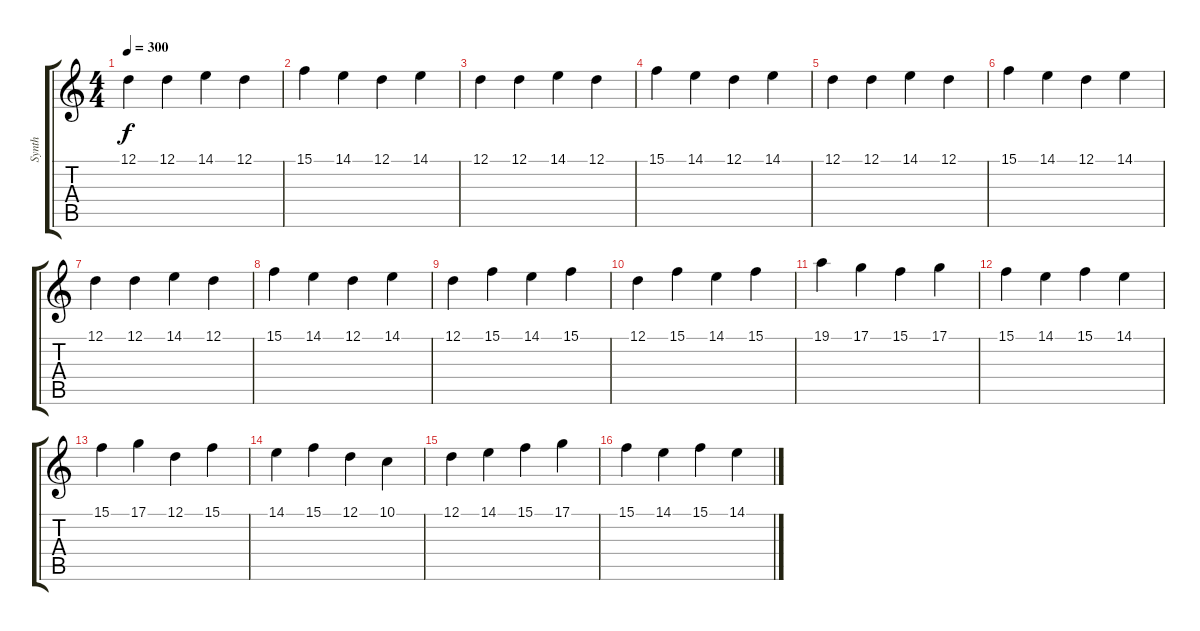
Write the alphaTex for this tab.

\track ("Synth" "Synth") {instrument fx4atmosphere}
\staff {score tabs}
\tuning (D4 A3 F3 C3 G2 D2) {hide}
\ts (4 4)
\tempo 300
\clef g2
\ks c
12.1.4{dy f} 12.1.4 14.1.4 12.1.4 |
15.1.4 14.1.4 12.1.4 14.1.4 |
12.1.4 12.1.4 14.1.4 12.1.4 |
15.1.4 14.1.4 12.1.4 14.1.4 |
12.1.4 12.1.4 14.1.4 12.1.4 |
15.1.4 14.1.4 12.1.4 14.1.4 |
12.1.4 12.1.4 14.1.4 12.1.4 |
15.1.4 14.1.4 12.1.4 14.1.4 |
12.1.4 15.1.4 14.1.4 15.1.4 |
12.1.4 15.1.4 14.1.4 15.1.4 |
19.1.4 17.1.4 15.1.4 17.1.4 |
15.1.4 14.1.4 15.1.4 14.1.4 |
15.1.4 17.1.4 12.1.4 15.1.4 |
14.1.4 15.1.4 12.1.4 10.1.4 |
12.1.4 14.1.4 15.1.4 17.1.4 |
15.1.4 14.1.4 15.1.4 14.1.4
